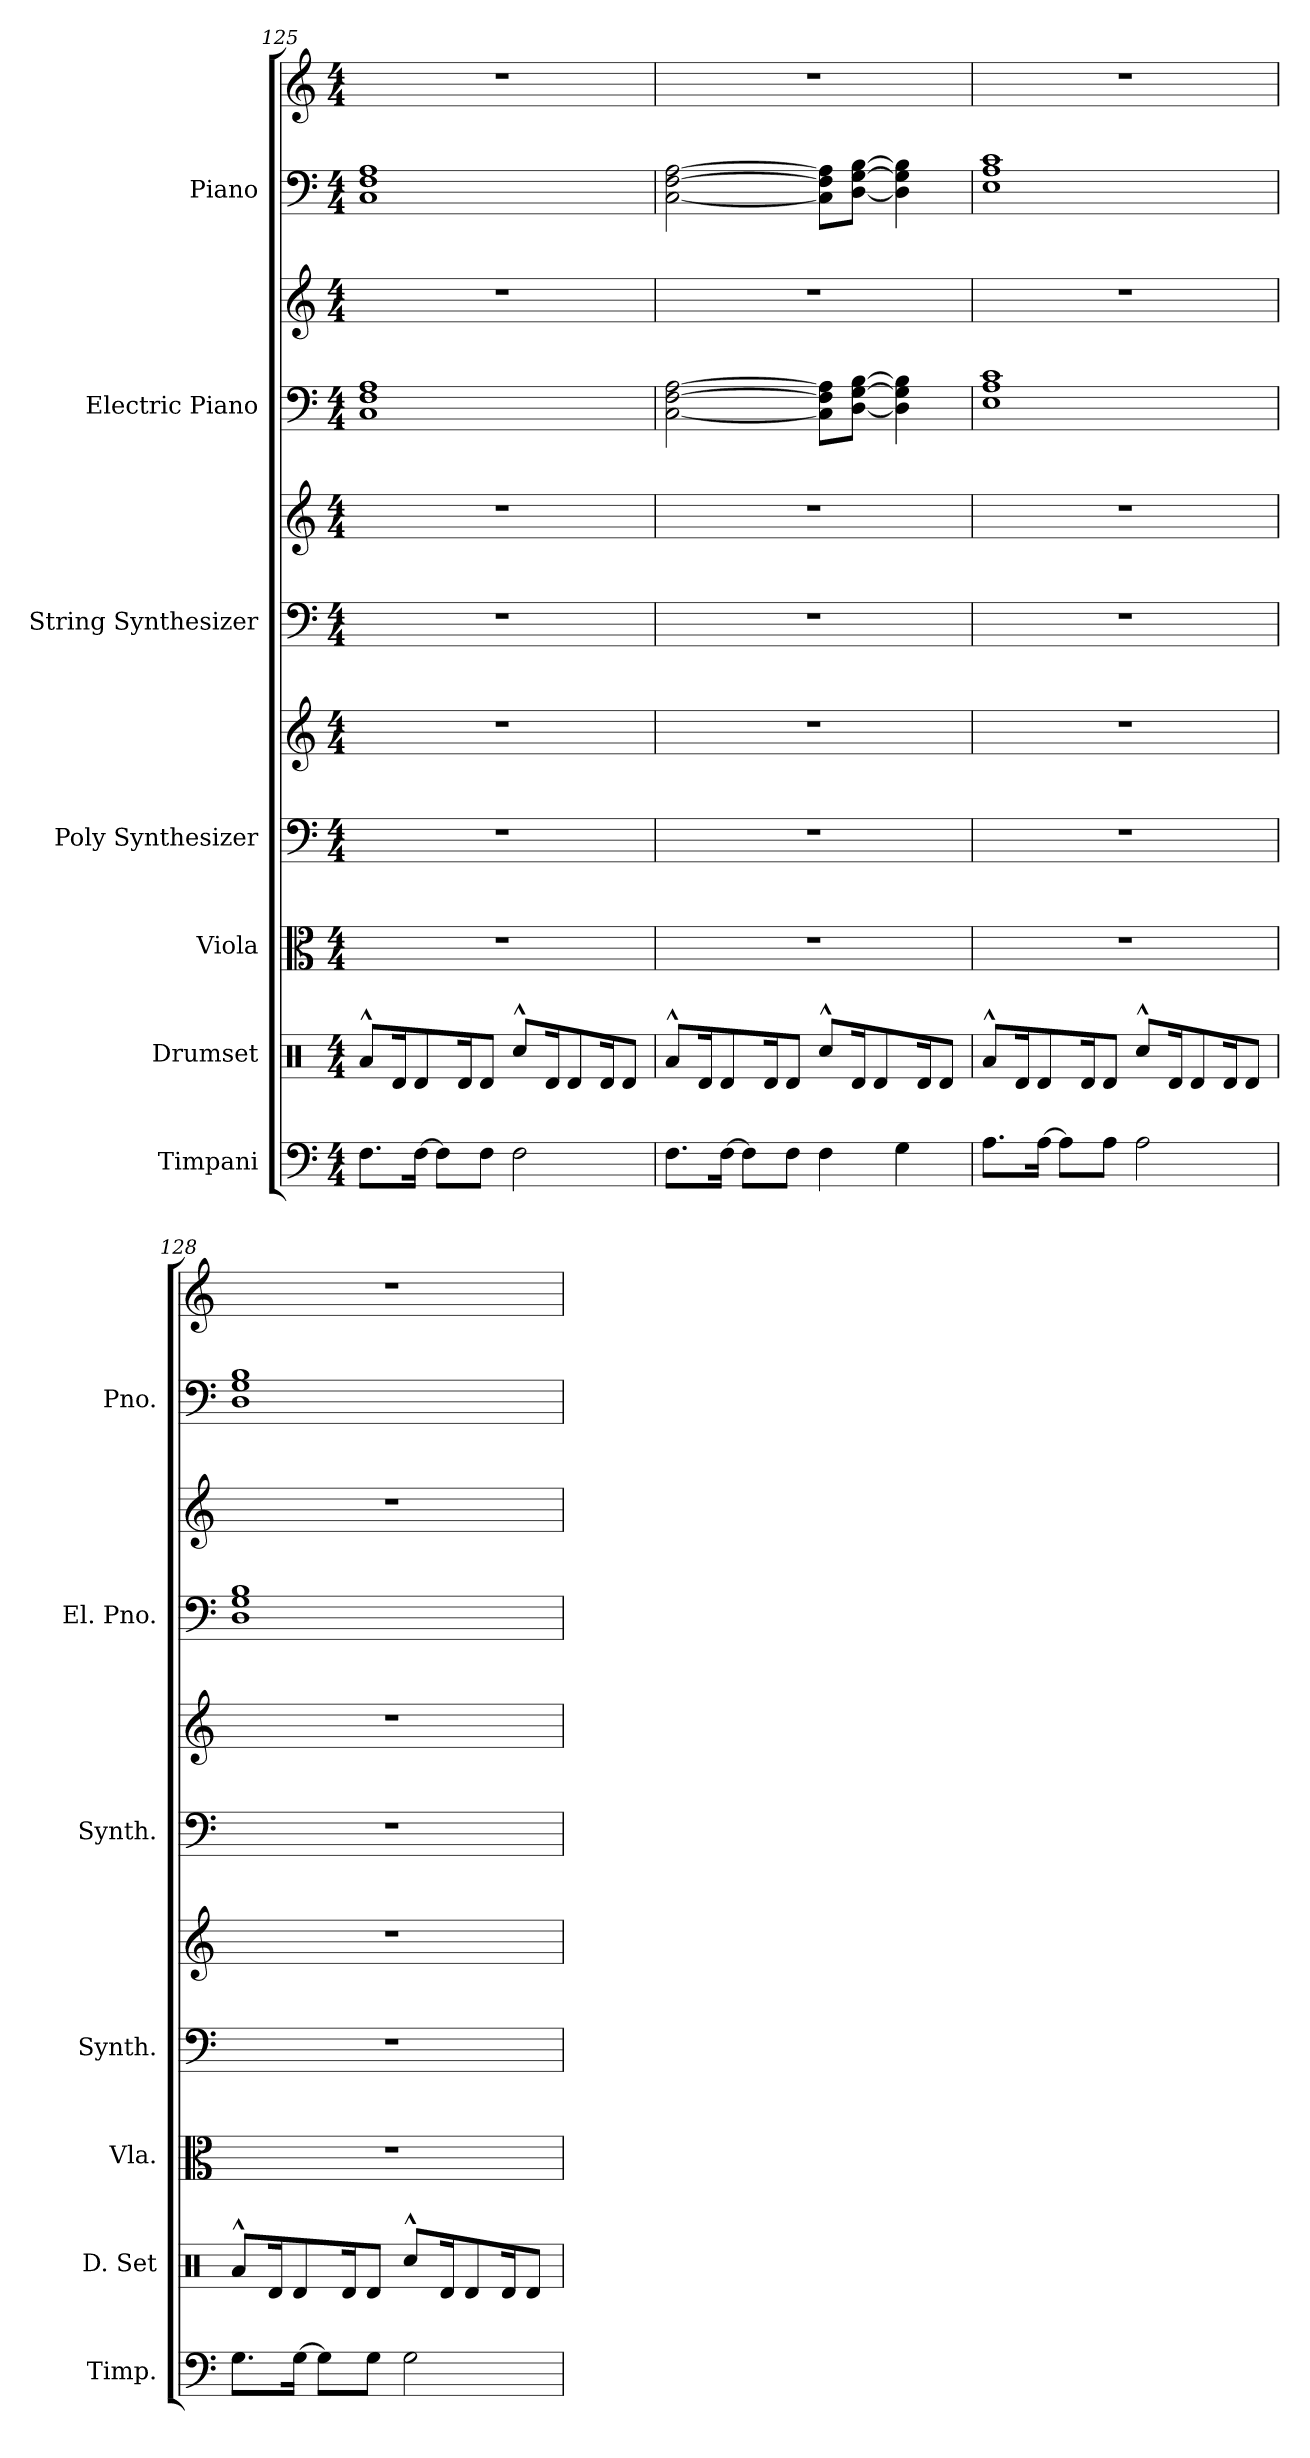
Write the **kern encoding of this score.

**kern	**kern	**kern	**kern	**kern	**kern	**kern	**kern	**kern	**kern	**kern
*part7	*part6	*part5	*part4	*part4	*part3	*part3	*part2	*part2	*part1	*part1
*staff11	*staff10	*staff9	*staff8	*staff7	*staff6	*staff5	*staff4	*staff3	*staff2	*staff1
*I"Timpani	*I"Drumset	*I"Viola	*I"Poly Synthesizer	*	*I"String Synthesizer	*	*I"Electric Piano	*	*I"Piano	*
*I'Timp.	*I'D. Set	*I'Vla.	*I'Synth.	*	*I'Synth.	*	*I'El. Pno.	*	*I'Pno.	*
*clefF4	*clefX	*clefC3	*clefF4	*clefG2	*clefF4	*clefG2	*clefF4	*clefG2	*clefF4	*clefG2
*k[]	*k[]	*k[]	*k[]	*k[]	*k[]	*k[]	*k[]	*k[]	*k[]	*k[]
*M4/4	*M4/4	*M4/4	*M4/4	*M4/4	*M4/4	*M4/4	*M4/4	*M4/4	*M4/4	*M4/4
=125	=125	=125	=125	=125	=125	=125	=125	=125	=125	=125
8.F\L	8Ra^^/L	1r	1r	1r	1r	1r	1C 1F 1A	1r	1C 1F 1A	1r
.	16Rd/K	.	.	.	.	.	.	.	.	.
[16F\Jk	8Rd/	.	.	.	.	.	.	.	.	.
8F\L]	.	.	.	.	.	.	.	.	.	.
.	16Rd/K	.	.	.	.	.	.	.	.	.
8F\J	8Rd/J	.	.	.	.	.	.	.	.	.
2F\	8Rcc^^/L	.	.	.	.	.	.	.	.	.
.	16Rd/K	.	.	.	.	.	.	.	.	.
.	8Rd/	.	.	.	.	.	.	.	.	.
.	16Rd/K	.	.	.	.	.	.	.	.	.
.	8Rd/J	.	.	.	.	.	.	.	.	.
=126	=126	=126	=126	=126	=126	=126	=126	=126	=126	=126
8.F\L	8Ra^^/L	1r	1r	1r	1r	1r	[2C\ [2F\ [2A\	1r	[2C\ [2F\ [2A\	1r
.	16Rd/K	.	.	.	.	.	.	.	.	.
[16F\Jk	8Rd/	.	.	.	.	.	.	.	.	.
8F\L]	.	.	.	.	.	.	.	.	.	.
.	16Rd/K	.	.	.	.	.	.	.	.	.
8F\J	8Rd/J	.	.	.	.	.	.	.	.	.
4F\	8Rcc^^/L	.	.	.	.	.	8C\] 8F\] 8A\]L	.	8C\] 8F\] 8A\]L	.
.	16Rd/K	.	.	.	.	.	[8D\ [8G\ [8B\J	.	[8D\ [8G\ [8B\J	.
.	8Rd/	.	.	.	.	.	.	.	.	.
4G\	.	.	.	.	.	.	4D\] 4G\] 4B\]	.	4D\] 4G\] 4B\]	.
.	16Rd/K	.	.	.	.	.	.	.	.	.
.	8Rd/J	.	.	.	.	.	.	.	.	.
!!LO:PB:g=z
=127	=127	=127	=127	=127	=127	=127	=127	=127	=127	=127
8.A\L	8Ra^^/L	1r	1r	1r	1r	1r	1E 1A 1c	1r	1E 1A 1c	1r
.	16Rd/K	.	.	.	.	.	.	.	.	.
[16A\Jk	8Rd/	.	.	.	.	.	.	.	.	.
8A\L]	.	.	.	.	.	.	.	.	.	.
.	16Rd/K	.	.	.	.	.	.	.	.	.
8A\J	8Rd/J	.	.	.	.	.	.	.	.	.
2A\	8Rcc^^/L	.	.	.	.	.	.	.	.	.
.	16Rd/K	.	.	.	.	.	.	.	.	.
.	8Rd/	.	.	.	.	.	.	.	.	.
.	16Rd/K	.	.	.	.	.	.	.	.	.
.	8Rd/J	.	.	.	.	.	.	.	.	.
=128	=128	=128	=128	=128	=128	=128	=128	=128	=128	=128
8.G\L	8Ra^^/L	1r	1r	1r	1r	1r	1D 1G 1B	1r	1D 1G 1B	1r
.	16Rd/K	.	.	.	.	.	.	.	.	.
[16G\Jk	8Rd/	.	.	.	.	.	.	.	.	.
8G\L]	.	.	.	.	.	.	.	.	.	.
.	16Rd/K	.	.	.	.	.	.	.	.	.
8G\J	8Rd/J	.	.	.	.	.	.	.	.	.
2G\	8Rcc^^/L	.	.	.	.	.	.	.	.	.
.	16Rd/K	.	.	.	.	.	.	.	.	.
.	8Rd/	.	.	.	.	.	.	.	.	.
.	16Rd/K	.	.	.	.	.	.	.	.	.
.	8Rd/J	.	.	.	.	.	.	.	.	.
=	=	=	=	=	=	=	=	=	=	=
*-	*-	*-	*-	*-	*-	*-	*-	*-	*-	*-
